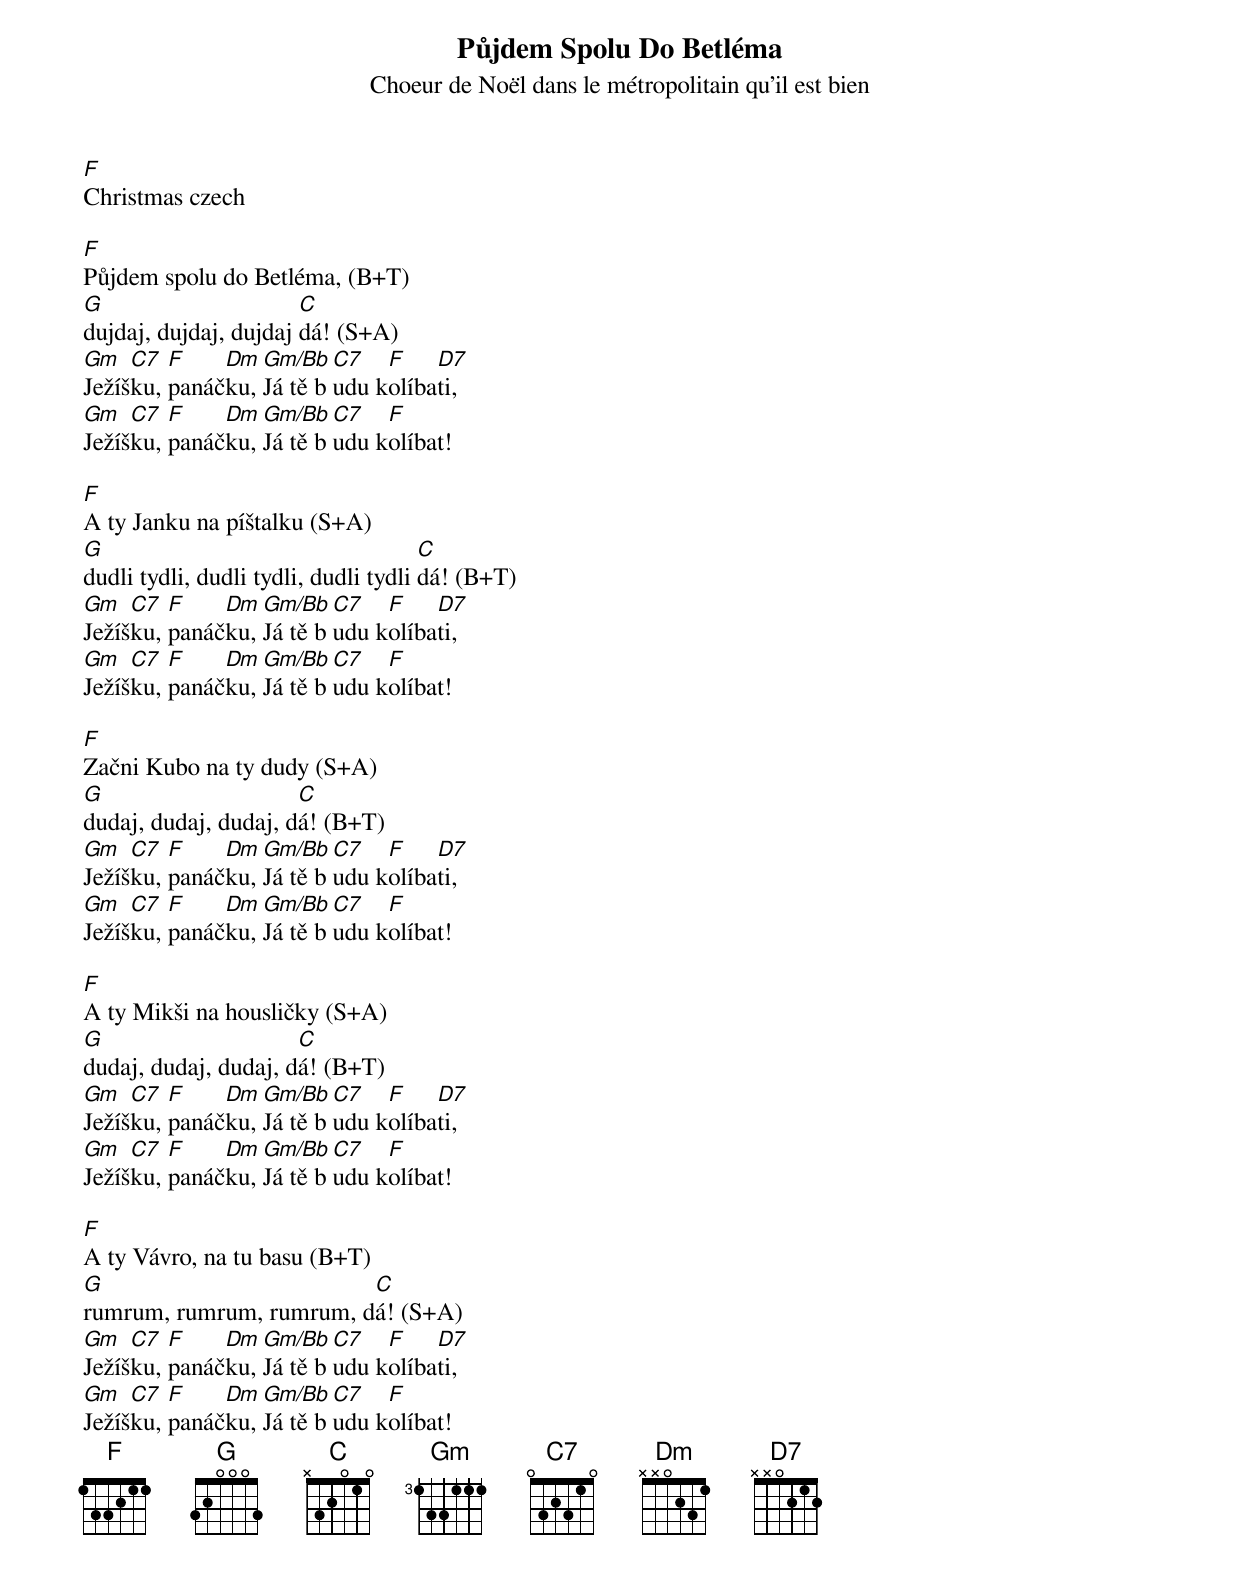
Půjdem Spolu Do Betléma
Choeur de Noël dans le métropolitain qu'il est bien
F
Christmas czech

F
Půjdem spolu do Betléma, (B+T)
G                      C
dujdaj, dujdaj, dujdaj dá! (S+A)
Gm   C7  F    Dm  Gm/Bb  C7   F    D7
Ježíšku, panáčku, Já tě budu kolíbati,
Gm   C7  F    Dm  Gm/Bb  C7   F
Ježíšku, panáčku, Já tě budu kolíbat!

F
A ty Janku na píštalku (S+A)
G                                     C
dudli tydli, dudli tydli, dudli tydli dá! (B+T)
Gm   C7  F    Dm  Gm/Bb  C7   F    D7
Ježíšku, panáčku, Já tě budu kolíbati,
Gm   C7  F    Dm  Gm/Bb  C7   F
Ježíšku, panáčku, Já tě budu kolíbat!

F
Začni Kubo na ty dudy (S+A)
G                     C
dudaj, dudaj, dudaj, dá! (B+T)
Gm   C7  F    Dm  Gm/Bb  C7   F    D7
Ježíšku, panáčku, Já tě budu kolíbati,
Gm   C7  F    Dm  Gm/Bb  C7   F
Ježíšku, panáčku, Já tě budu kolíbat!

F
A ty Mikši na housličky (S+A)
G                     C
dudaj, dudaj, dudaj, dá! (B+T)
Gm   C7  F    Dm  Gm/Bb  C7   F    D7
Ježíšku, panáčku, Já tě budu kolíbati,
Gm   C7  F    Dm  Gm/Bb  C7   F
Ježíšku, panáčku, Já tě budu kolíbat!

F
A ty Vávro, na tu basu (B+T)
G                        C
rumrum, rumrum, rumrum, dá! (S+A)
Gm   C7  F    Dm  Gm/Bb  C7   F    D7
Ježíšku, panáčku, Já tě budu kolíbati,
Gm   C7  F    Dm  Gm/Bb  C7   F
Ježíšku, panáčku, Já tě budu kolíbat!
